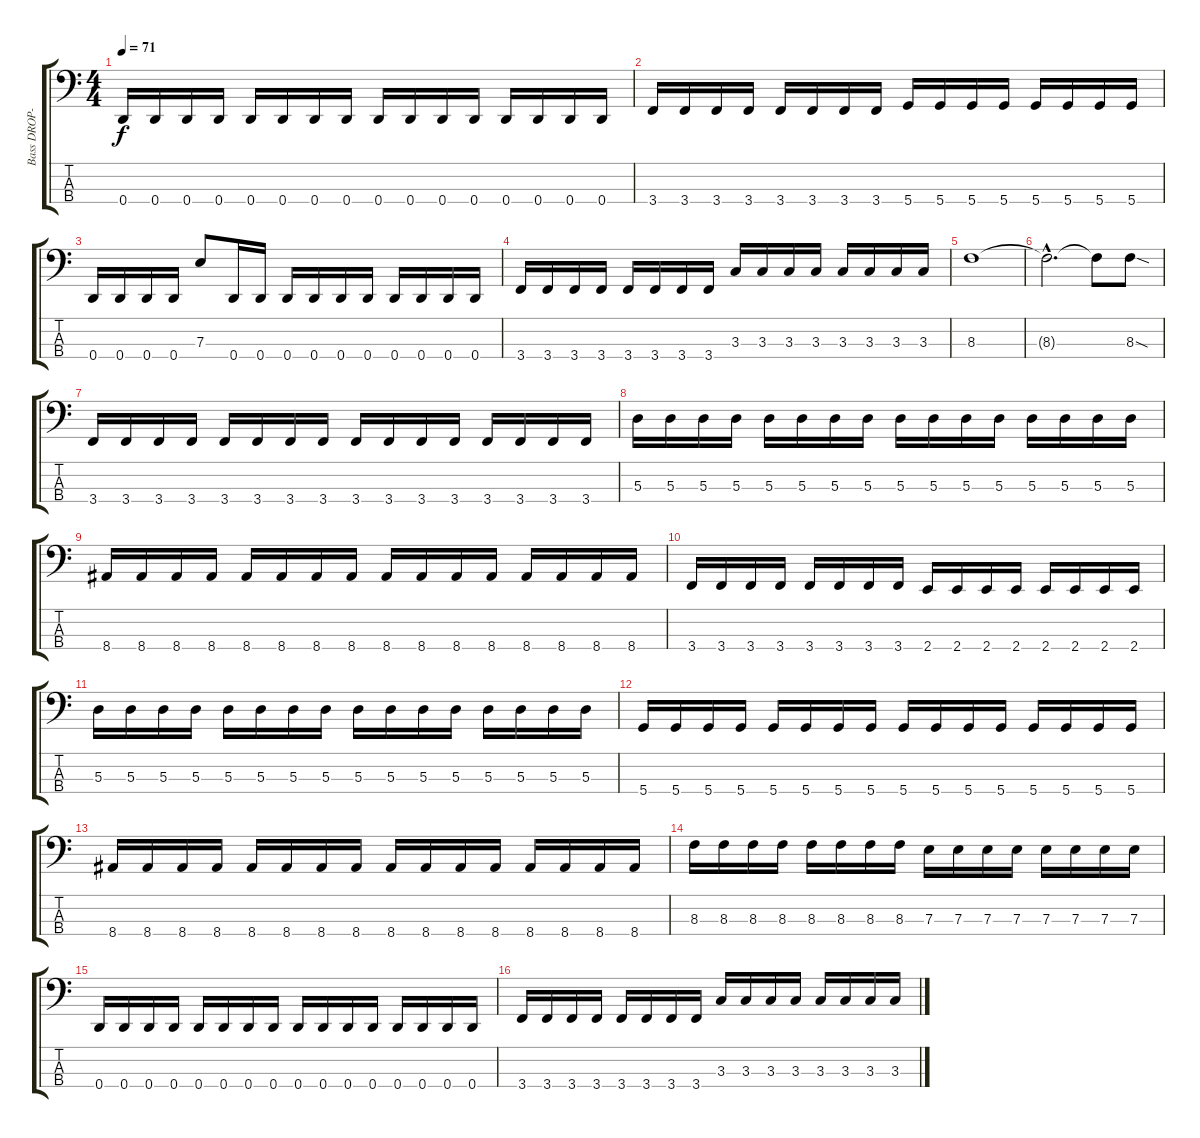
\track ("Bass DROP-D" "Bass DROP-") {instrument electricbasspick}
\staff {score tabs}
\tuning (G2 D2 A1 D1) {hide}
\ts (4 4)
\tempo 71
\clef f4
\ks c
0.4.16{dy f} 0.4.16 0.4.16 0.4.16 0.4.16 0.4.16 0.4.16 0.4.16 0.4.16 0.4.16 0.4.16 0.4.16 0.4.16 0.4.16 0.4.16 0.4.16 |
3.4.16 3.4.16 3.4.16 3.4.16 3.4.16 3.4.16 3.4.16 3.4.16 5.4.16 5.4.16 5.4.16 5.4.16 5.4.16 5.4.16 5.4.16 5.4.16 |
0.4.16 0.4.16 0.4.16 0.4.16 7.3.8 0.4.16 0.4.16 0.4.16 0.4.16 0.4.16 0.4.16 0.4.16 0.4.16 0.4.16 0.4.16 |
3.4.16 3.4.16 3.4.16 3.4.16 3.4.16 3.4.16 3.4.16 3.4.16 3.3.16 3.3.16 3.3.16 3.3.16 3.3.16 3.3.16 3.3.16 3.3.16 |
8.3.1 |
8.3{hac t}.2{d} 8.3{t}.8 8.3{sod}.8 |
3.4.16 3.4.16 3.4.16 3.4.16 3.4.16 3.4.16 3.4.16 3.4.16 3.4.16 3.4.16 3.4.16 3.4.16 3.4.16 3.4.16 3.4.16 3.4.16 |
5.3.16 5.3.16 5.3.16 5.3.16 5.3.16 5.3.16 5.3.16 5.3.16 5.3.16 5.3.16 5.3.16 5.3.16 5.3.16 5.3.16 5.3.16 5.3.16 |
8.4.16 8.4.16 8.4.16 8.4.16 8.4.16 8.4.16 8.4.16 8.4.16 8.4.16 8.4.16 8.4.16 8.4.16 8.4.16 8.4.16 8.4.16 8.4.16 |
3.4.16 3.4.16 3.4.16 3.4.16 3.4.16 3.4.16 3.4.16 3.4.16 2.4.16 2.4.16 2.4.16 2.4.16 2.4.16 2.4.16 2.4.16 2.4.16 |
5.3.16 5.3.16 5.3.16 5.3.16 5.3.16 5.3.16 5.3.16 5.3.16 5.3.16 5.3.16 5.3.16 5.3.16 5.3.16 5.3.16 5.3.16 5.3.16 |
5.4.16 5.4.16 5.4.16 5.4.16 5.4.16 5.4.16 5.4.16 5.4.16 5.4.16 5.4.16 5.4.16 5.4.16 5.4.16 5.4.16 5.4.16 5.4.16 |
8.4.16 8.4.16 8.4.16 8.4.16 8.4.16 8.4.16 8.4.16 8.4.16 8.4.16 8.4.16 8.4.16 8.4.16 8.4.16 8.4.16 8.4.16 8.4.16 |
8.3.16 8.3.16 8.3.16 8.3.16 8.3.16 8.3.16 8.3.16 8.3.16 7.3.16 7.3.16 7.3.16 7.3.16 7.3.16 7.3.16 7.3.16 7.3.16 |
0.4.16 0.4.16 0.4.16 0.4.16 0.4.16 0.4.16 0.4.16 0.4.16 0.4.16 0.4.16 0.4.16 0.4.16 0.4.16 0.4.16 0.4.16 0.4.16 |
3.4.16 3.4.16 3.4.16 3.4.16 3.4.16 3.4.16 3.4.16 3.4.16 3.3.16 3.3.16 3.3.16 3.3.16 3.3.16 3.3.16 3.3.16 3.3.16
